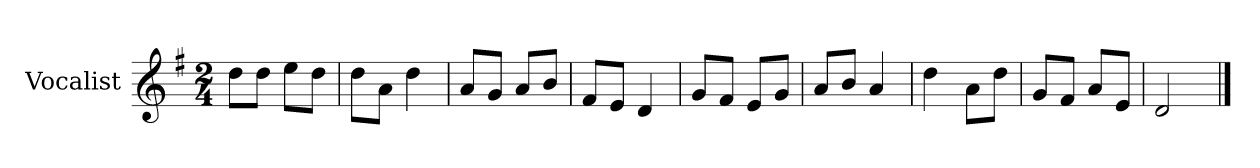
**kern
*part1
*staff1
*I"Vocalist
*k[f#]
*G:
*M2/4
=
8ddL
8ddJ
8eeL
8ddJ
=1
8ddL
8aJ
4dd
=2
8aL
8gJ
8aL
8bJ
=3
8f#L
8eJ
4d
=4
8gL
8f#J
8eL
8gJ
=5
8aL
8bJ
4a
=6
4dd
8aL
8ddJ
=7
8gL
8f#J
8aL
8eJ
=8
2d
==
*-
